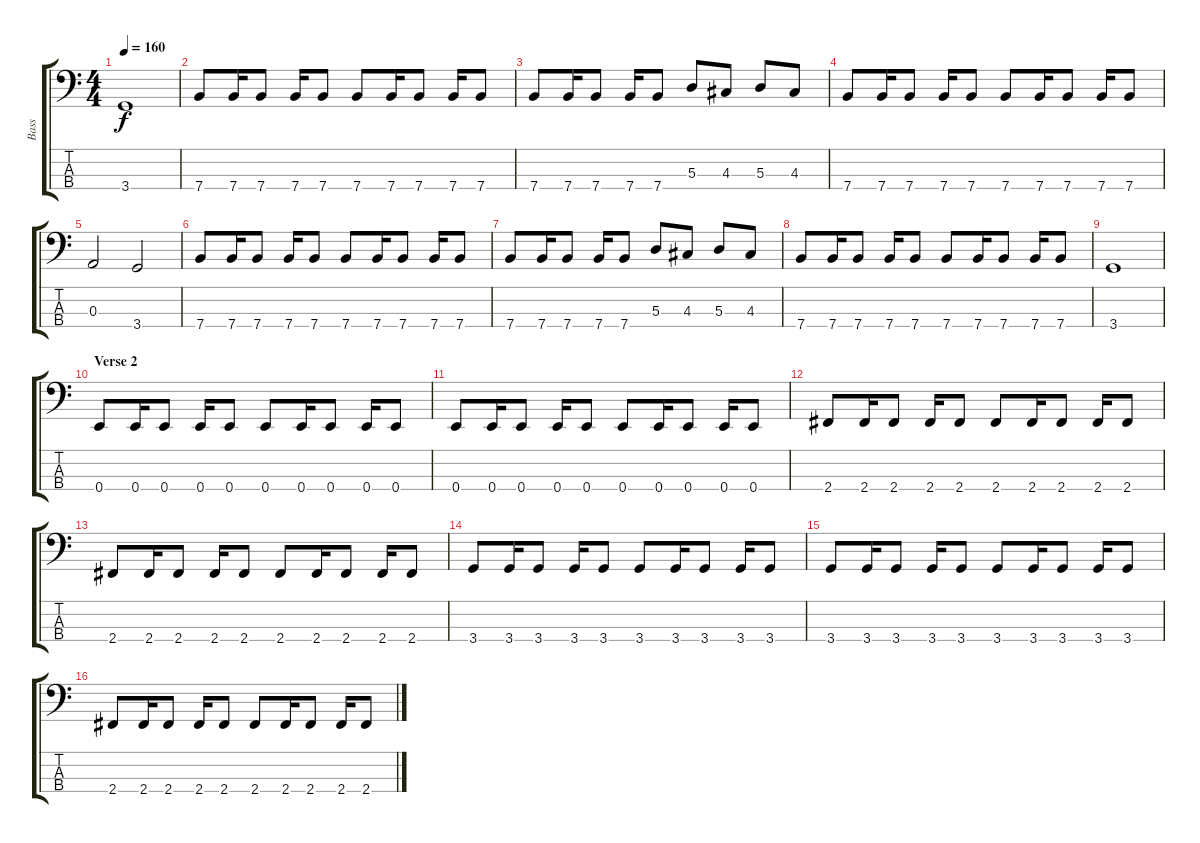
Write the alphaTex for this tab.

\track ("Bass" "Bass") {instrument electricbassfinger}
\staff {score tabs}
\tuning (G2 D2 A1 E1) {hide}
\ts (4 4)
\tempo 160
\clef f4
\ks c
3.4.1{dy f} |
7.4.8 7.4.16 7.4.8 7.4.16 7.4.8 7.4.8 7.4.16 7.4.8 7.4.16 7.4.8 |
7.4.8 7.4.16 7.4.8 7.4.16 7.4.8 5.3.8 4.3.8 5.3.8 4.3.8 |
7.4.8 7.4.16 7.4.8 7.4.16 7.4.8 7.4.8 7.4.16 7.4.8 7.4.16 7.4.8 |
0.3.2 3.4.2 |
7.4.8 7.4.16 7.4.8 7.4.16 7.4.8 7.4.8 7.4.16 7.4.8 7.4.16 7.4.8 |
7.4.8 7.4.16 7.4.8 7.4.16 7.4.8 5.3.8 4.3.8 5.3.8 4.3.8 |
7.4.8 7.4.16 7.4.8 7.4.16 7.4.8 7.4.8 7.4.16 7.4.8 7.4.16 7.4.8 |
3.4.1 |
\section ("" "Verse 2")
0.4.8 0.4.16 0.4.8 0.4.16 0.4.8 0.4.8 0.4.16 0.4.8 0.4.16 0.4.8 |
0.4.8 0.4.16 0.4.8 0.4.16 0.4.8 0.4.8 0.4.16 0.4.8 0.4.16 0.4.8 |
2.4.8 2.4.16 2.4.8 2.4.16 2.4.8 2.4.8 2.4.16 2.4.8 2.4.16 2.4.8 |
2.4.8 2.4.16 2.4.8 2.4.16 2.4.8 2.4.8 2.4.16 2.4.8 2.4.16 2.4.8 |
3.4.8 3.4.16 3.4.8 3.4.16 3.4.8 3.4.8 3.4.16 3.4.8 3.4.16 3.4.8 |
3.4.8 3.4.16 3.4.8 3.4.16 3.4.8 3.4.8 3.4.16 3.4.8 3.4.16 3.4.8 |
2.4.8 2.4.16 2.4.8 2.4.16 2.4.8 2.4.8 2.4.16 2.4.8 2.4.16 2.4.8
